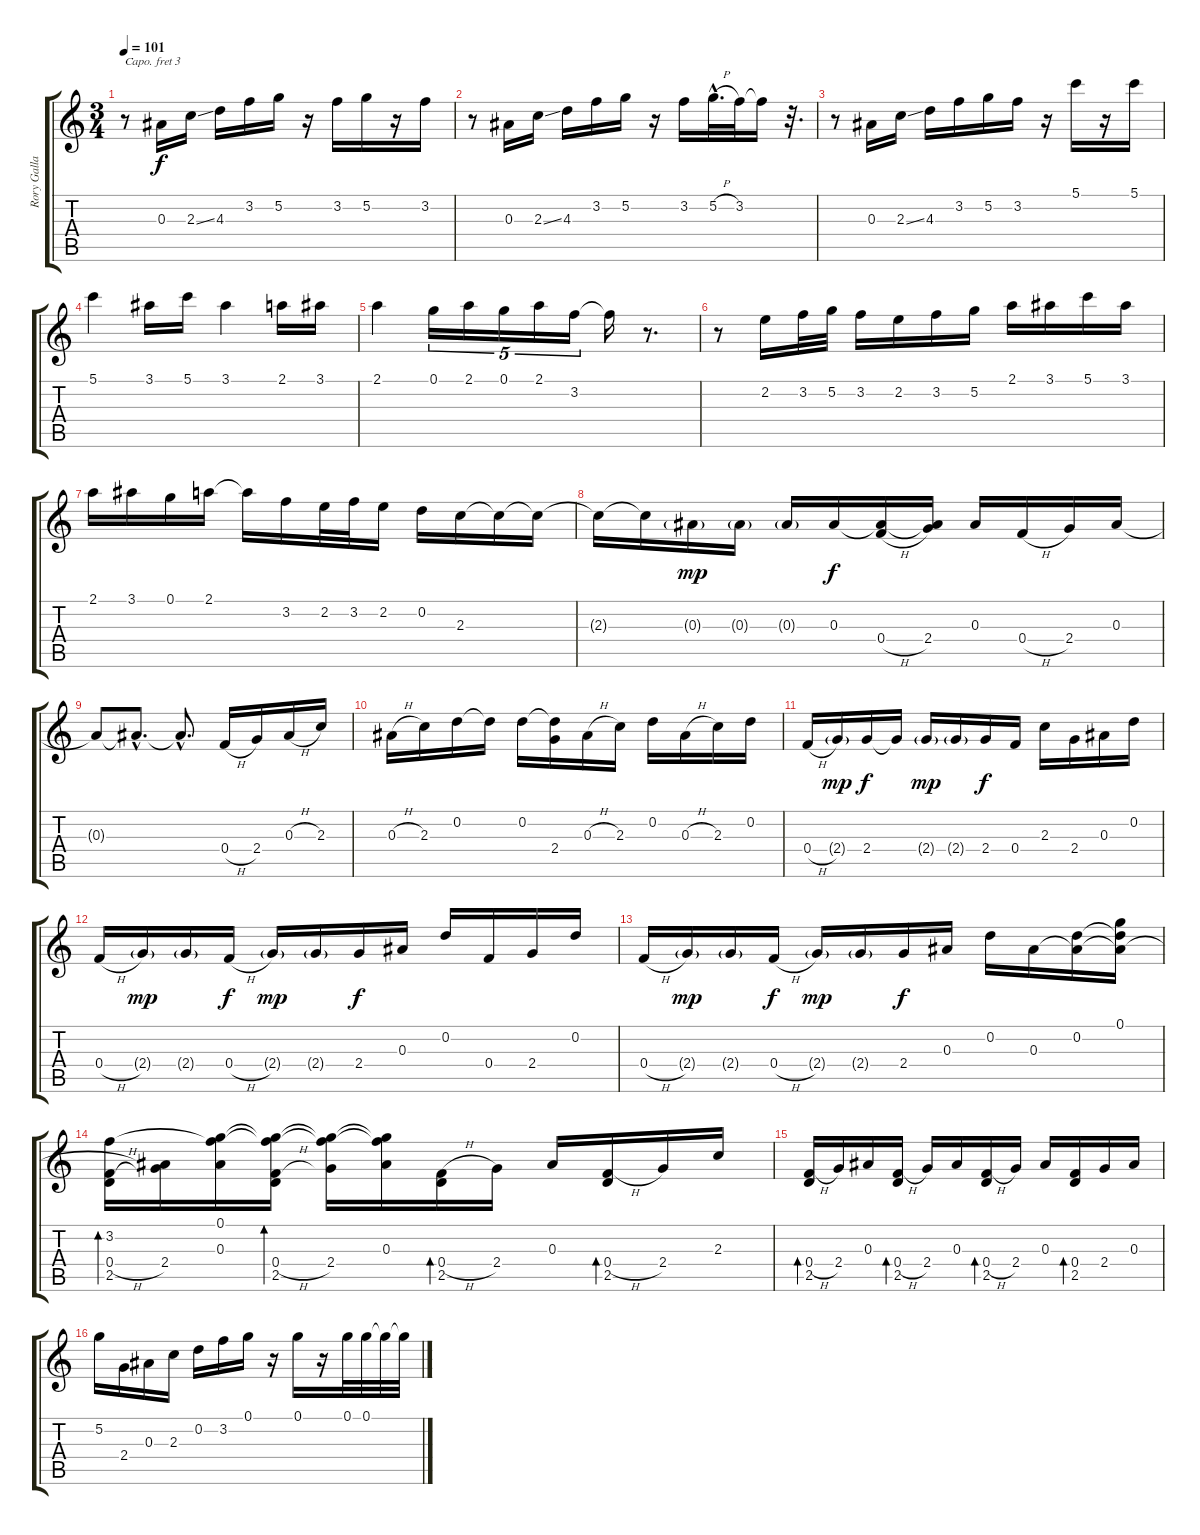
\track ("Rory Gallagher" "Rory Galla") {instrument acousticguitarsteel}
\staff {score tabs}
\capo 3
\tuning (E4 B3 G3 D3 A2 E2) {hide}
\ts (3 4)
\tempo 101
\clef g2
\ks c
r.8{dy mp} 0.3.16{dy f} 2.3{ss}.16 4.3.16 3.2.16 5.2.16 r.16 3.2.16 5.2.16 r.16 3.2.16 |
r.8 0.3.16 2.3{ss}.16 4.3.16 3.2.16 5.2.16 r.16 3.2.16 5.2{h hac}.32{d} 3.2.32 3.2{t}.16 r.32{d} |
r.8 0.3.16 2.3{ss}.16 4.3.16 3.2.16 5.2.16 3.2.16 r.16 5.1.16 r.16 5.1.16 |
5.1.4 3.1.16 5.1.16 3.1.4 2.1.16 3.1.16 |
2.1.4 0.1.16{tu (5 4)} 2.1.16{tu (5 4)} 0.1.16{tu (5 4)} 2.1.16{tu (5 4)} 3.2.16{tu (5 4)} 3.2{t}.16 r.8{d} |
r.8 2.2.16 3.2.32 5.2.32 3.2.16 2.2.16 3.2.16 5.2.16 2.1.16 3.1.16 5.1.16 3.1.16 |
2.1.16 3.1.16 0.1.16 2.1.16 2.1{t}.16 3.2.16 2.2.32 3.2.32 2.2.16 0.2.16 2.3.16 2.3{t}.16 2.3{t}.16 |
2.3{t}.16 2.3{t}.16 0.3{g}.16{dy mp} 0.3{g}.16 0.3{g}.16 0.3.16{dy f} (0.3{t} 0.4{h}).16 (0.3{t} 2.4).16 0.3.16 0.4{h}.16 2.4.16 0.3.16 |
0.3{t}.8 0.3{hac t}.8{d} 0.3{hac t}.8{d} 0.4{h}.16 2.4.16 0.3{h}.16 2.3.16 |
0.3{h}.16 2.3.16 0.2.16 0.2{t}.16 0.2.16 (0.2{t} 2.4).16 0.3{h}.16 2.3.16 0.2.16 0.3{h}.16 2.3.16 0.2.16 |
0.4{h}.16 2.4{g}.16{dy mp} 2.4.16{dy f} 2.4{t}.16 2.4{g}.16{dy mp} 2.4{g}.16 2.4.16{dy f} 0.4.16 2.3.16 2.4.16 0.3.16 0.2.16 |
0.4{h}.16 2.4{g}.16{dy mp} 2.4{g}.16 0.4{h}.16{dy f} 2.4{g}.16{dy mp} 2.4{g}.16 2.4.16{dy f} 0.3.16 0.2.16 0.4.16 2.4.16 0.2.16 |
0.4{h}.16 2.4{g}.16{dy mp} 2.4{g}.16 0.4{h}.16{dy f} 2.4{g}.16{dy mp} 2.4{g}.16 2.4.16{dy f} 0.3.16 0.2.16 0.3.16 (0.2 0.3{t}).16 (0.1 0.2{t} 0.3{t}).16 |
(3.2 0.4{h} 2.5).16{bd 480} (0.3{t} 2.4).16 (0.1 3.2{t} 0.3).16 (0.1{t} 3.2{t} 0.4{h} 2.5).16{bd 480} (0.1{t} 3.2{t} 2.4).16 (0.1{t} 3.2{t} 0.3).16 (0.4{h} 2.5).16{bd 480} 2.4.16 0.3.16 (0.4{h} 2.5).16{bd 480} 2.4.16 2.3.16 |
(0.4{h} 2.5).16{bd 480} 2.4.16 0.3.16 (0.4{h} 2.5).16{bd 480} 2.4.16 0.3.16 (0.4{h} 2.5).16{bd 480} 2.4.16 0.3.16 (0.4 2.5).16{bd 480} 2.4.16 0.3.16 |
5.2.16 2.4.16 0.3.16 2.3.16 0.2.16 3.2.16 0.1.16 r.16 0.1.16 r.16 0.1.32 0.1.32 0.1{t}.32 0.1{t}.32
